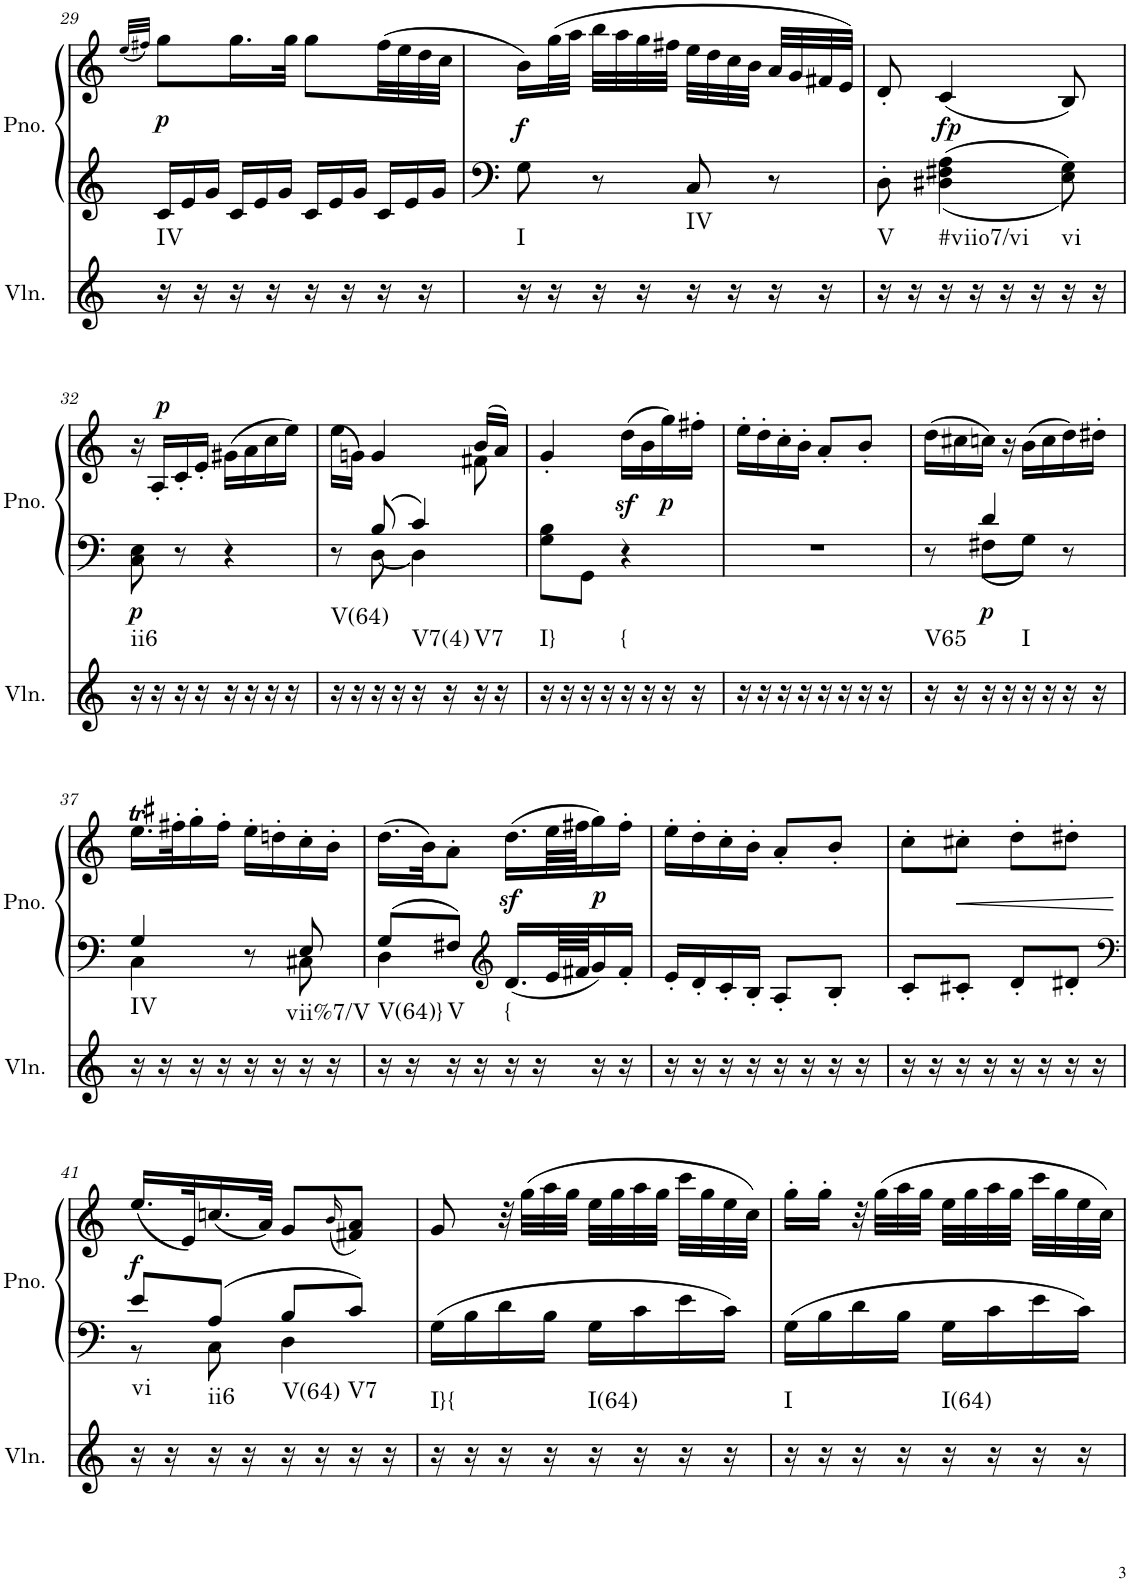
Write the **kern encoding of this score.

**kern	**harte	**kern	**kern	**dynam
*part2	*part2	*part1	*part1	*part1
*staff3	*	*staff2	*staff1	*staff1/2
*I"Violin	*	*I"Piano, Piano right	*	*
*I'Vln.	*	*I'Pno.	*	*
!!LO:PB:g=z
*clefG2	*	*clefG2	*clefG2	*
*k[]	*	*k[]	*k[]	*
*M2/4	*	*M2/4	*M2/4	*
=29	=29	=29	=29	=29
.	.	.	(32qee/LLL	.
.	.	.	32qff#X/JJJ)	.
*	*	*Xtuplet	*	*
!	!LO:H:kt=IV	!	!	!LO:DY:b
16r	N	24c/LL	8gg\L	p
.	.	24e/	.	.
16r	.	.	.	.
.	.	24g/JJ	.	.
16r	.	24c/LL	16.gg\L	.
.	.	24e/	.	.
16r	.	.	.	.
.	.	24g/JJ	.	.
.	.	.	32gg\JJk	.
16r	.	24c/LL	8gg\L	.
.	.	24e/	.	.
16r	.	.	.	.
.	.	24g/JJ	.	.
16r	.	24c/LL	(32ff#\LL	.
.	.	.	32ee\	.
.	.	24e/	.	.
16r	.	.	32dd\	.
.	.	24g/JJ	.	.
.	.	.	32cc\JJJ	.
=30	=30	=30	=30	=30
!	!LO:H:kt=I	!	!	!LO:DY:b
16r	N	8G\	16b\LL)	f
16r	.	.	(32gg\L	.
.	.	.	32aa\JJJ	.
16r	.	8r	32bb\LLL	.
.	.	.	32aa\	.
16r	.	.	32gg\	.
.	.	.	32ff#X\JJJ	.
!	!LO:H:kt=IV	!	!	!
16r	N	8C/	32ee\LLL	.
.	.	.	32dd\	.
16r	.	.	32cc\	.
.	.	.	32b\JJJ	.
16r	.	8r	32a/LLL	.
.	.	.	32g/	.
16r	.	.	32f#X/	.
.	.	.	32e/JJJ)	.
=31	=31	=31	=31	=31
!	!LO:H:kt=V	!	!	!
16r	N	8D'\	8d'/	.
16r	.	.	.	.
!	!LO:H:kt=#viio7/vi	!	!	!LO:DY:a=2
16r	N	4D#X\ 4F#X\ 4A\	(4c/	fp
16r	.	.	.	.
16r	.	.	.	.
16r	.	.	.	.
!	!LO:H:kt=vi	!	!	!
16r	N	8E\ 8G\	8B/)	.
16r	.	.	.	.
!!LO:LB:g=z
=32	=32	=32	=32	=32
!	!LO:H:kt=ii6	!	!	!LO:DY:b=2
16r	N	8C\ 8E\	16r	p
!	!	!	!	!LO:DY:a
16r	.	.	16A'/LL	p
16r	.	8r	16c'/	.
16r	.	.	16e'/JJ	.
16r	.	4r	(16g#X\LL	.
16r	.	.	16a\	.
16r	.	.	16cc\	.
16r	.	.	16ee\JJ)	.
=33	=33	=33	=33	=33
*	*	*^	*^	*
!	!LO:H:kt=V(64)	!	!	!	!	!
16r	N	8r	8ryy	(16ee\LL	4.ryy	.
16r	.	.	.	16gn\JJ)	.	.
16r	.	8B/	[8D\	4g/	.	.
16r	.	.	.	.	.	.
!	!LO:H:kt=V7(4)	!	!	!	!	!
16r	N	4c/	4D\]	.	.	.
16r	.	.	.	.	.	.
!	!LO:H:kt=V7	!	!	!	!	!
16r	N	.	.	(16b/LL	8f#X\	.
16r	.	.	.	16a/JJ)	.	.
*	*	*v	*v	*	*	*
*	*	*	*v	*v	*
=34	=34	=34	=34	=34
!	!LO:H:kt=I}	!	!	!
16r	N	8G\ 8B\L	4g'/	.
16r	.	.	.	.
16r	.	8GG\J	.	.
16r	.	.	.	.
!	!LO:H:kt={	!	!	!
16r	N	4r	(16ddz<\LL	.
16r	.	.	16b\	.
!	!	!	!	!LO:DY:b
16r	.	.	16gg\)	p
16r	.	.	16ff#X'\JJ	.
=35	=35	=35	=35	=35
16r	.	2r	16ee'\LL	.
16r	.	.	16dd'\	.
16r	.	.	16cc'\	.
16r	.	.	16b'\JJ	.
16r	.	.	8a'/L	.
16r	.	.	.	.
16r	.	.	8b'/J	.
16r	.	.	.	.
=36	=36	=36	=36	=36
*	*	*^	*	*
!	!LO:H:kt=V65	!	!	!	!
16r	N	8r	8ryy	(16dd\LL	.
16r	.	.	.	16cc#X\	.
!	!	!	!	!	!LO:DY:b=2
16r	.	4d/	8F#X\L	16ccn\JJ)	p
16r	.	.	.	16r	.
!	!LO:H:kt=I	!	!	!	!
16r	N	.	8G\J	(16b\LL	.
16r	.	.	.	16cc\	.
16r	.	8r	8ryy	16dd\)	.
16r	.	.	.	16dd#X'\JJ	.
!!LO:LB:g=z
=37	=37	=37	=37	=37	=37
!	!LO:H:kt=IV	!	!	!	!
16r	N	4G/	4C\	16.eet\LL	.
16r	.	.	.	.	.
.	.	.	.	32ff#X'\K	.
16r	.	.	.	16gg'\	.
16r	.	.	.	16ff#'\JJ	.
16r	.	8r	8ryy	16ee'\LL	.
16r	.	.	.	16ddn'\	.
!	!LO:H:kt=vii%7/V	!	!	!	!
16r	N	8E/	8C#X\	16cc'\	.
16r	.	.	.	16b'\JJ	.
=38	=38	=38	=38	=38	=38
!	!LO:H:kt=V(64)}	!	!	!	!
16r	N	8G/L	4D\	(16.dd\LL	.
16r	.	.	.	.	.
.	.	.	.	32b\JK)	.
!	!LO:H:kt=V	!	!	!	!
16r	N	8F#X/J	.	8a'\J	.
16r	.	.	.	.	.
*	*	*clefG2	*	*	*
!	!LO:H:kt={	!	!	!	!
16r	N	16.d/LL	4ryy	(16.ddz<\LL	.
16r	.	.	.	.	.
.	.	64e/LL	.	64ee\LL	.
.	.	64f#X/JJ	.	64ff#X\JJ	.
!	!	!	!	!	!LO:DY:b
16r	.	16g/	.	16gg\)	p
16r	.	16f#'/JJ	.	16ff#'\JJ	.
*	*	*v	*v	*	*
=39	=39	=39	=39	=39
16r	.	16e'/LL	16ee'\LL	.
16r	.	16d'/	16dd'\	.
16r	.	16c'/	16cc'\	.
16r	.	16B'/JJ	16b'\JJ	.
16r	.	8A'/L	8a'/L	.
16r	.	.	.	.
16r	.	8B'/J	8b'/J	.
16r	.	.	.	.
=40	=40	=40	=40	=40
16r	.	8c'/L	8cc'\L	.
16r	.	.	.	.
!	!	!	!	!LO:HP:b
16r	.	8c#X'/J	8cc#X'\J	<
16r	.	.	.	.
16r	.	8d'/L	8dd'\L	.
16r	.	.	.	.
16r	.	8d#X'/J	8dd#X'\J	.
16r	.	.	.	.
.	.	.	.	[
!!LO:LB:g=z
=41	=41	=41	=41	=41
*	*	*clefF4	*	*
*	*	*^	*	*
!	!LO:H:kt=vi	!	!	!	!LO:DY:b
16r	N	8e/L	8r	(16.ee/LL	f
16r	.	.	.	.	.
.	.	.	.	32e/K)	.
!	!LO:H:kt=ii6	!	!	!	!
16r	N	8A/J	8C\	(16.ccn/	.
16r	.	.	.	.	.
.	.	.	.	32a/JJk)	.
!	!LO:H:kt=V(64)	!	!	!	!
16r	N	8B/L	4D\	8g/L	.
16r	.	.	.	.	.
.	.	.	.	(16qb/	.
!	!LO:H:kt=V7	!	!	!	!
16r	N	8c/J	.	8f#X/ 8a/J)	.
16r	.	.	.	.	.
*	*	*v	*v	*	*
=42	=42	=42	=42	=42
!	!LO:H:kt=I}{	!	!	!
16r	N	16G\LL	8g/	.
16r	.	16B\	.	.
16r	.	16d\	32r	.
.	.	.	(32gg\LLL	.
16r	.	16B\JJ	32aa\	.
.	.	.	32gg\JJJ	.
!	!LO:H:kt=I(64)	!	!	!
16r	N	16G\LL	32ee\LLL	.
.	.	.	32gg\	.
16r	.	16c\	32aa\	.
.	.	.	32gg\JJJ	.
16r	.	16e\	32ccc\LLL	.
.	.	.	32gg\	.
16r	.	16c\JJ	32ee\	.
.	.	.	32cc\JJJ)	.
=43	=43	=43	=43	=43
!	!LO:H:kt=I	!	!	!
16r	N	16G\LL	16gg'\LL	.
16r	.	16B\	16gg'\JJ	.
16r	.	16d\	32r	.
.	.	.	(32gg\LLL	.
16r	.	16B\JJ	32aa\	.
.	.	.	32gg\JJJ	.
!	!LO:H:kt=I(64)	!	!	!
16r	N	16G\LL	32ee\LLL	.
.	.	.	32gg\	.
16r	.	16c\	32aa\	.
.	.	.	32gg\JJJ	.
16r	.	16e\	32ccc\LLL	.
.	.	.	32gg\	.
16r	.	16c\JJ	32ee\	.
.	.	.	32cc\JJJ)	.
=	=	=	=	=
*-	*-	*-	*-	*-
